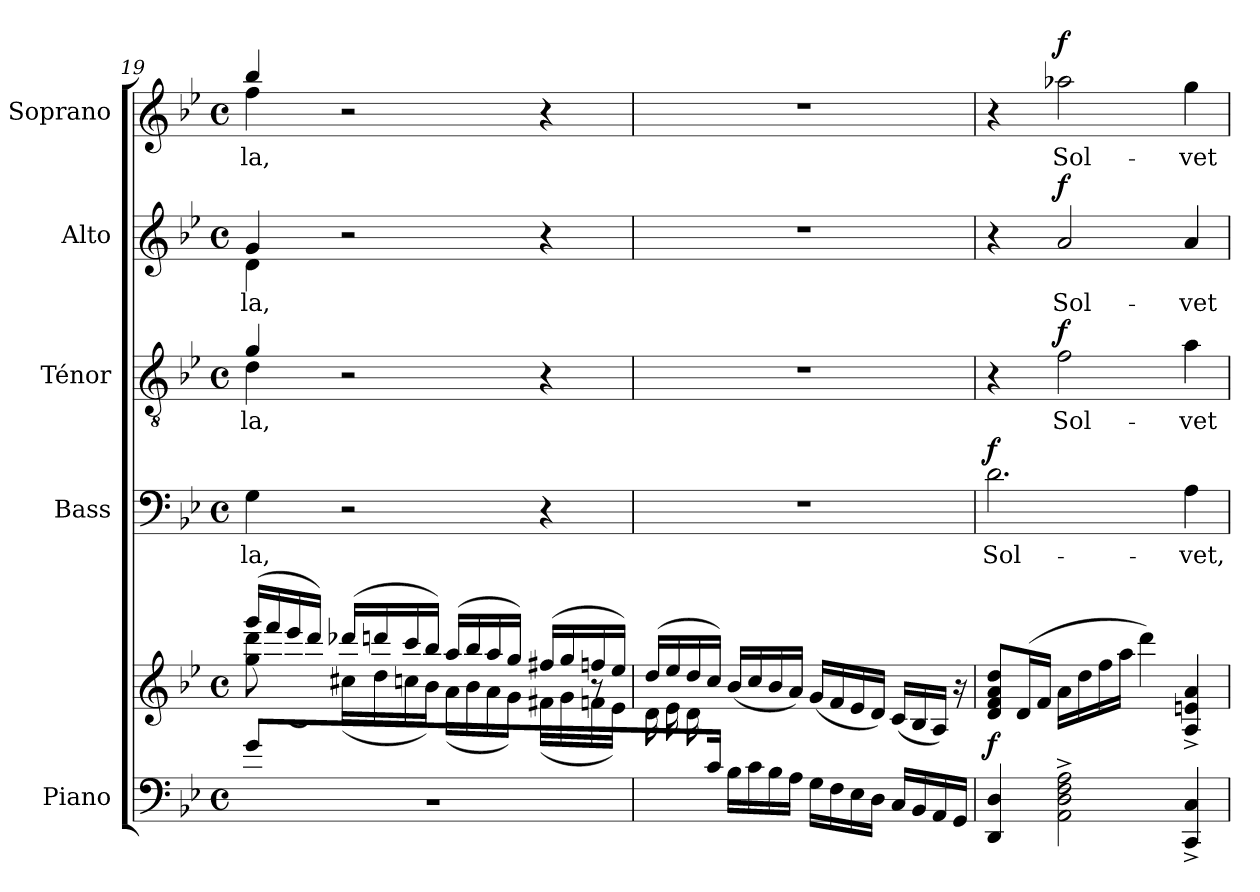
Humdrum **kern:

**kern	**kern	**dynam	**kern	**text	**dynam	**kern	**text	**dynam	**kern	**text	**dynam	**kern	**text	**dynam
*part5	*part5	*part5	*part4	*part4	*part4	*part3	*part3	*part3	*part2	*part2	*part2	*part1	*part1	*part1
*staff6	*staff5	*staff5/6	*staff4	*staff4	*staff4	*staff3	*staff3	*staff3	*staff2	*staff2	*staff2	*staff1	*staff1	*staff1
*I"Piano	*	*	*I"Bass	*	*	*I"Ténor	*	*	*I"Alto	*	*	*I"Soprano	*	*
*I'Pno.	*	*	*I'B.	*	*	*I'T.	*	*	*I'A.	*	*	*I'S.	*	*
*clefF4	*clefG2	*	*clefF4	*	*	*clefGv2	*	*	*clefG2	*	*	*clefG2	*	*
*	*	*	*	*	*	*	*	*	*	*	*	*ITrd2c3	*	*
*k[b-e-]	*k[b-e-]	*	*k[b-e-]	*	*	*k[b-e-]	*	*	*k[b-e-]	*	*	*k[f#]	*	*
*M4/4	*M4/4	*	*M4/4	*	*	*M4/4	*	*	*M4/4	*	*	*M4/4	*	*
*met(c)	*met(c)	*	*met(c)	*	*	*met(c)	*	*	*met(c)	*	*	*met(c)	*	*
=19	=19	=19	=19	=19	=19	=19	=19	=19	=19	=19	=19	=19	=19	=19
*^	*^	*	*	*	*	*^	*	*	*^	*	*	*^	*	*
*	*	*	*^	*	*	*	*	*	*	*	*	*	*	*	*	*	*	*	*
8g/L	1r	(16ggg/LL	8ryy	8gg\ 8ddd\	.	4G\	-la,	.	4g/	4d\	-la,	.	4g/	4d\	-la,	.	4ggi/	4ddi\	-la,	.
.	.	16fff/	.	.	.	.	.	.	.	.	.	.	.	.	.	.	.	.	.	.
2..ryy	.	16eee-/	(16ee-\L	2ryy	.	.	.	.	.	.	.	.	.	.	.	.	.	.	.	.
.	.	16ddd/JJ)	16dd\JJ)	.	.	.	.	.	.	.	.	.	.	.	.	.	.	.	.	.
.	.	(16ddd-X/LL	(16cc#X\LL	.	.	2r	.	.	2r	2ryy	.	.	2r	2ryy	.	.	2r	2ryy	.	.
.	.	16dddn/	16dd\	.	.	.	.	.	.	.	.	.	.	.	.	.	.	.	.	.
.	.	16ccc/	16ccn\	.	.	.	.	.	.	.	.	.	.	.	.	.	.	.	.	.
.	.	16bb-/JJ)	16b-\JJ)	.	.	.	.	.	.	.	.	.	.	.	.	.	.	.	.	.
.	.	(16aa/LL	(16a\LL	.	.	.	.	.	.	.	.	.	.	.	.	.	.	.	.	.
.	.	16bb-/	16b-\	.	.	.	.	.	.	.	.	.	.	.	.	.	.	.	.	.
.	.	16aa/	16a\	4ryy	.	.	.	.	.	.	.	.	.	.	.	.	.	.	.	.
.	.	16gg/JJ)	16g\JJ)	.	.	.	.	.	.	.	.	.	.	.	.	.	.	.	.	.
.	.	(16ff#X/LL	(16f#X\LL	.	.	4r	.	.	4r	4ryy	.	.	4r	4ryy	.	.	4r	4ryy	.	.
.	.	16gg/	16g\	.	.	.	.	.	.	.	.	.	.	.	.	.	.	.	.	.
.	.	16ffn/	16fn\	8r	.	.	.	.	.	.	.	.	.	.	.	.	.	.	.	.
.	.	16ee-/JJ)	16e-\JJ)	.	.	.	.	.	.	.	.	.	.	.	.	.	.	.	.	.
*v	*v	*	*	*	*	*	*	*	*v	*v	*	*	*v	*v	*	*	*v	*v	*	*
*	*	*v	*v	*	*	*	*	*	*	*	*	*	*	*	*	*
=20	=20	=20	=20	=20	=20	=20	=20	=20	=20	=20	=20	=20	=20	=20	=20
8.ryy	(>16dd/LL	(16d\LL	.	1r	.	.	1r	.	.	1r	.	.	1r	.	.
.	16ee-/	16e-\	.	.	.	.	.	.	.	.	.	.	.	.	.
.	16dd/	16d\	.	.	.	.	.	.	.	.	.	.	.	.	.
16c/JJ)	16cc/JJ)	2ryy	.	.	.	.	.	.	.	.	.	.	.	.	.
16B-\LL	(16b-/LL	.	.	.	.	.	.	.	.	.	.	.	.	.	.
16c\	16cc/	.	.	.	.	.	.	.	.	.	.	.	.	.	.
16B-\	16b-/	.	.	.	.	.	.	.	.	.	.	.	.	.	.
16A\JJ	16a/JJ)	.	.	.	.	.	.	.	.	.	.	.	.	.	.
16G\LL	(16g/LL	.	.	.	.	.	.	.	.	.	.	.	.	.	.
16F\	16f/	.	.	.	.	.	.	.	.	.	.	.	.	.	.
16E-\	16e-/	.	.	.	.	.	.	.	.	.	.	.	.	.	.
16D\JJ	16d/JJ)	4ryy	.	.	.	.	.	.	.	.	.	.	.	.	.
16C/LL	(16c/LL	.	.	.	.	.	.	.	.	.	.	.	.	.	.
16BB-/	16B-/	.	.	.	.	.	.	.	.	.	.	.	.	.	.
16AA/	16A/JJ)	.	.	.	.	.	.	.	.	.	.	.	.	.	.
16GG/JJ	16r	16ryy	.	.	.	.	.	.	.	.	.	.	.	.	.
=21	=21	=21	=21	=21	=21	=21	=21	=21	=21	=21	=21	=21	=21	=21	=21
!	!	!	!LO:DY:a=2	!	!	!LO:DY:a	!	!	!	!	!	!	!	!	!
*	*v	*v	*	*	*	*	*	*	*	*	*	*	*	*	*
4DD/ 4D/	8d/ 8f/ 8a/ 8dd/L	f	2.d\	Sol-	f	4r	.	.	4r	.	.	4r	.	.
.	(16d/L	.	.	.	.	.	.	.	.	.	.	.	.	.
.	16f/JJ	.	.	.	.	.	.	.	.	.	.	.	.	.
!	!	!	!	!	!	!	!	!LO:DY:a	!	!	!LO:DY:a	!	!	!LO:DY:a
2AA\^ 2D\^ 2F\^ 2A\^	16a\LL	.	.	.	.	2f\	Sol-	f	2a/	Sol-	f	2ffni\	Sol-	f
.	16dd\	.	.	.	.	.	.	.	.	.	.	.	.	.
.	16ff\	.	.	.	.	.	.	.	.	.	.	.	.	.
.	16aa\JJ	.	.	.	.	.	.	.	.	.	.	.	.	.
.	4ddd\)	.	.	.	.	.	.	.	.	.	.	.	.	.
4CC/^ 4C/^	4A/^ 4en/^ 4a/^	.	4A\	-vet,	.	4a\	-vet-	.	4a/	-vet	.	4eei\	-vet	.
=	=	=	=	=	=	=	=	=	=	=	=	=	=	=
*-	*-	*-	*-	*-	*-	*-	*-	*-	*-	*-	*-	*-	*-	*-
